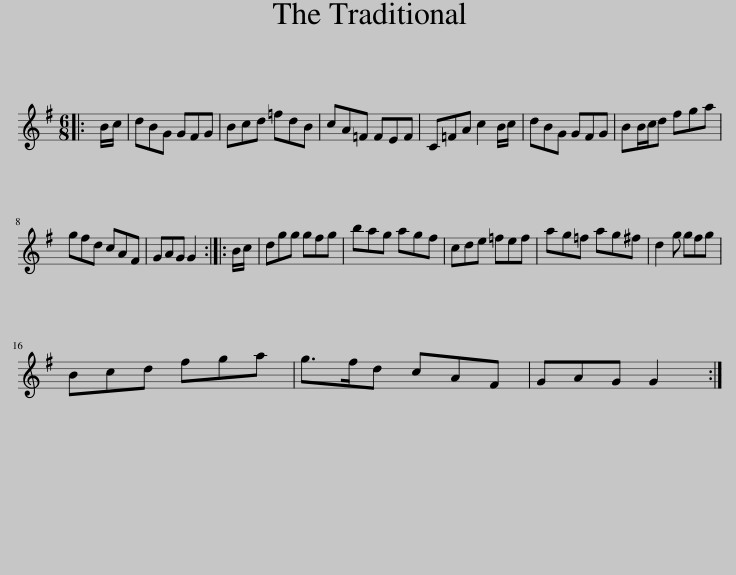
X:1
L:1/8
M:6/8
I:linebreak $
K:G
V:1 treble
V:1
|: B/c/ | dBG GFG | Bcd =fdB | cA=F FEF | C=FA c2 B/c/ | %5
 dBG GFG | BB/c/d fga |$ gfd cAF | GAG G2 :: B/c/ | %10
 dgg gfg | bag agf | cde =fef | ag=f ag^f | d2 g gfg |$ %15
 Bcd fga | g>fd cAF | GAG G2 :| %18
